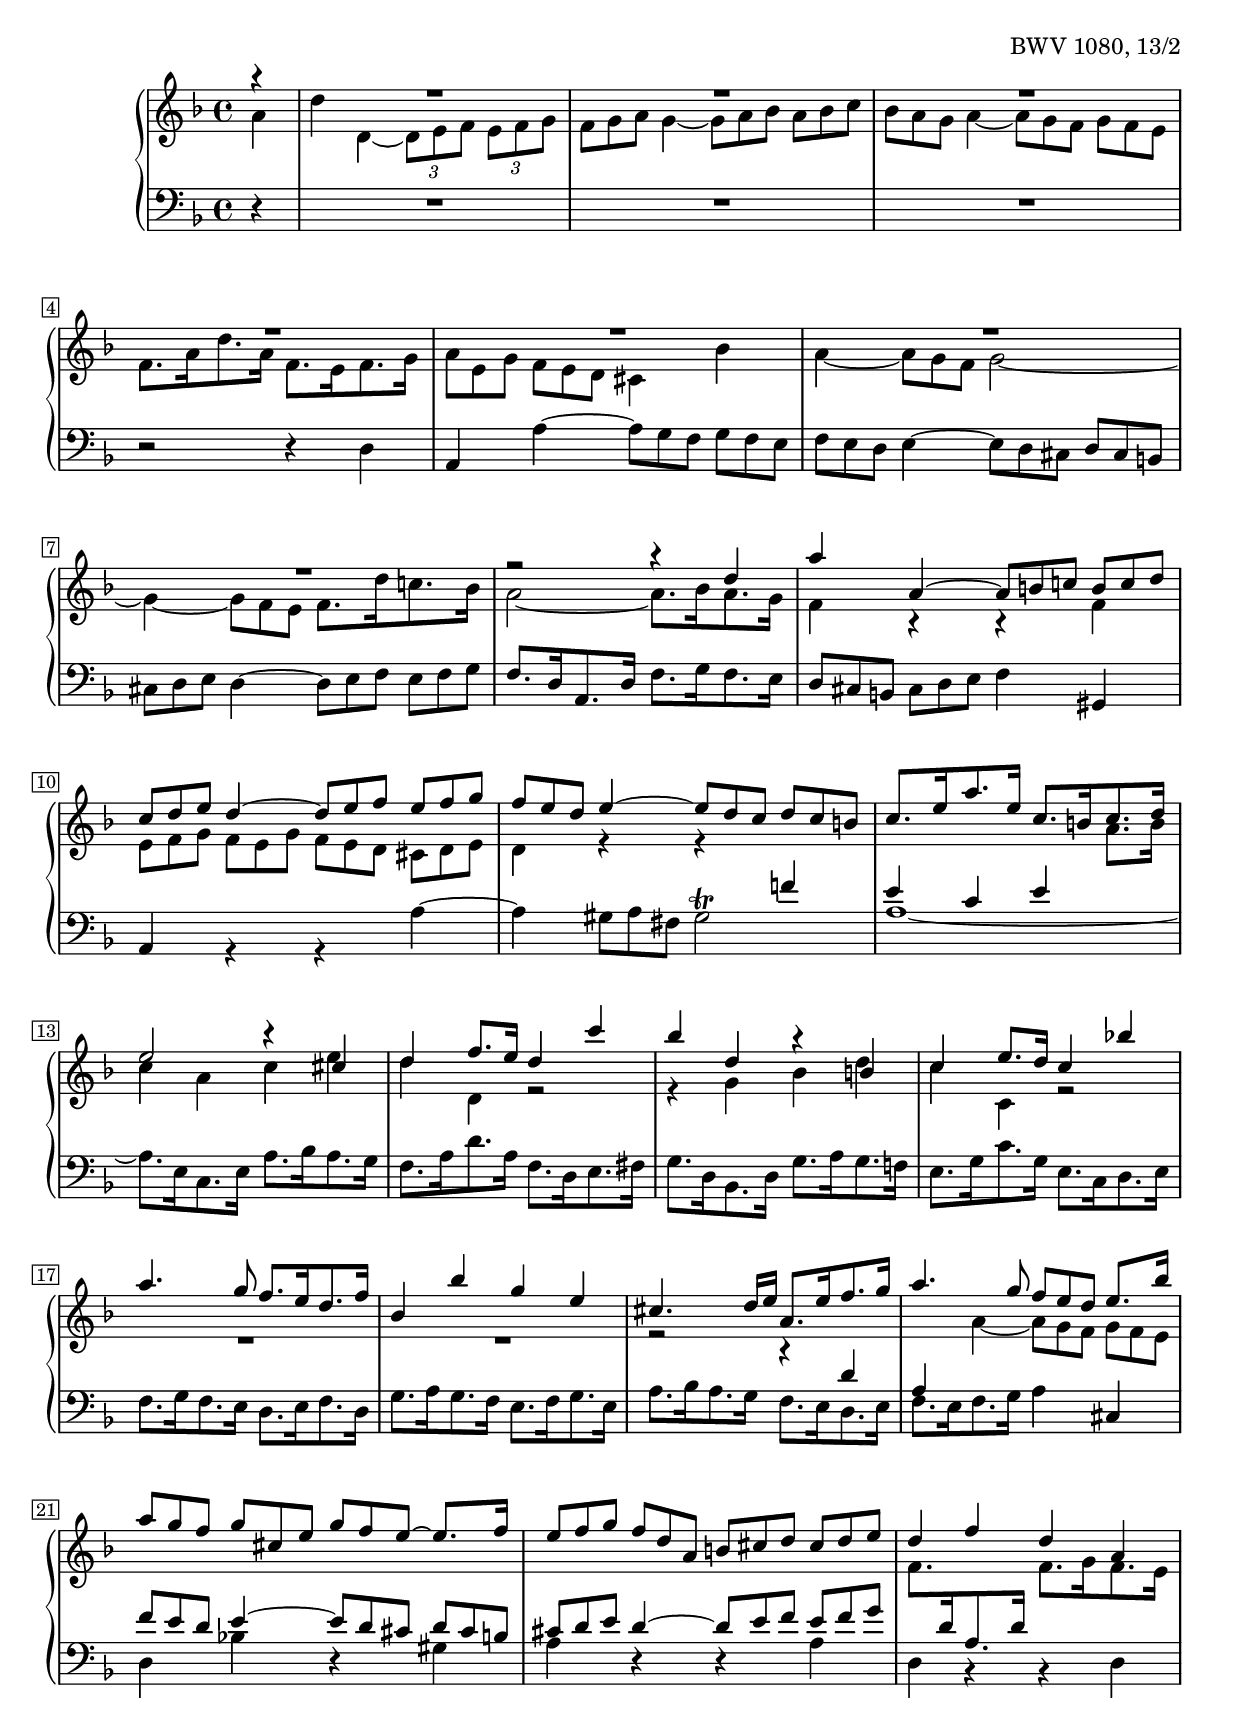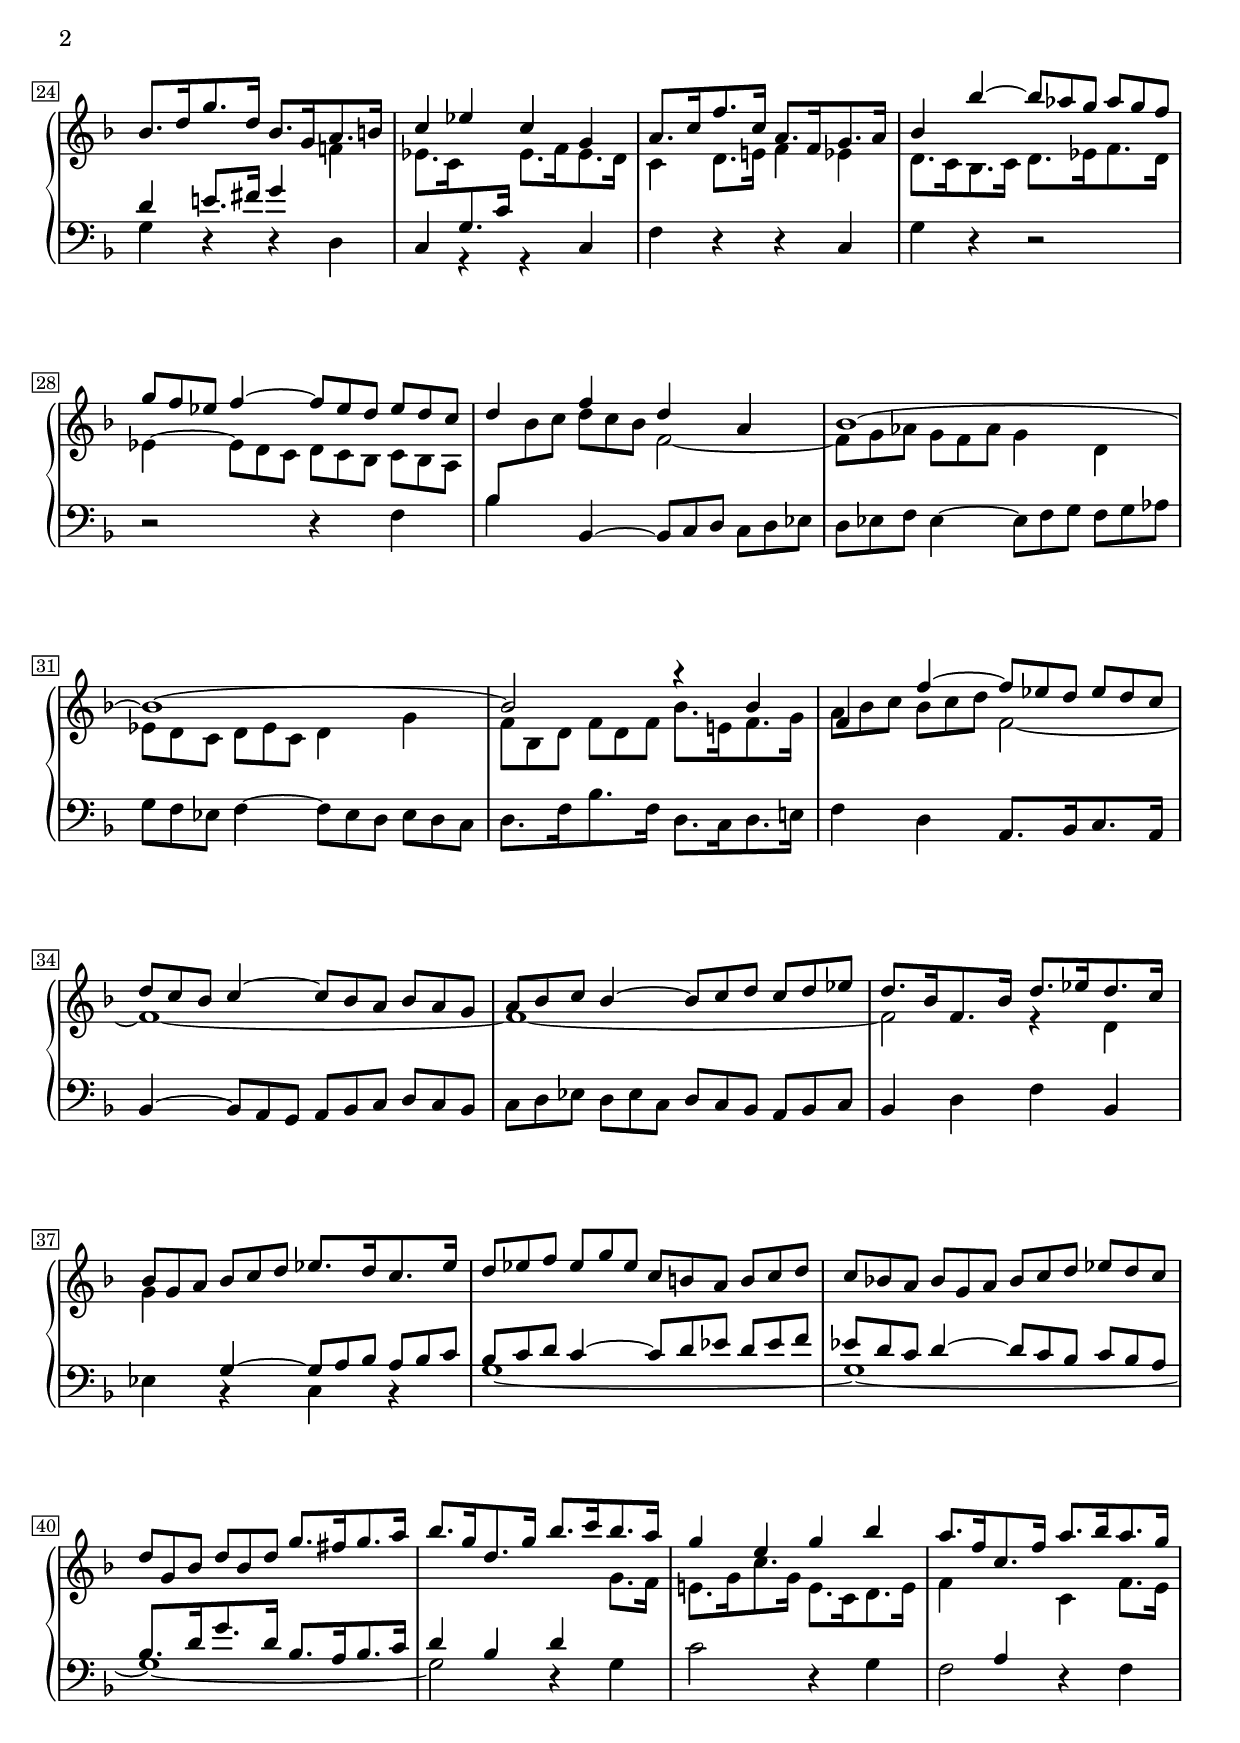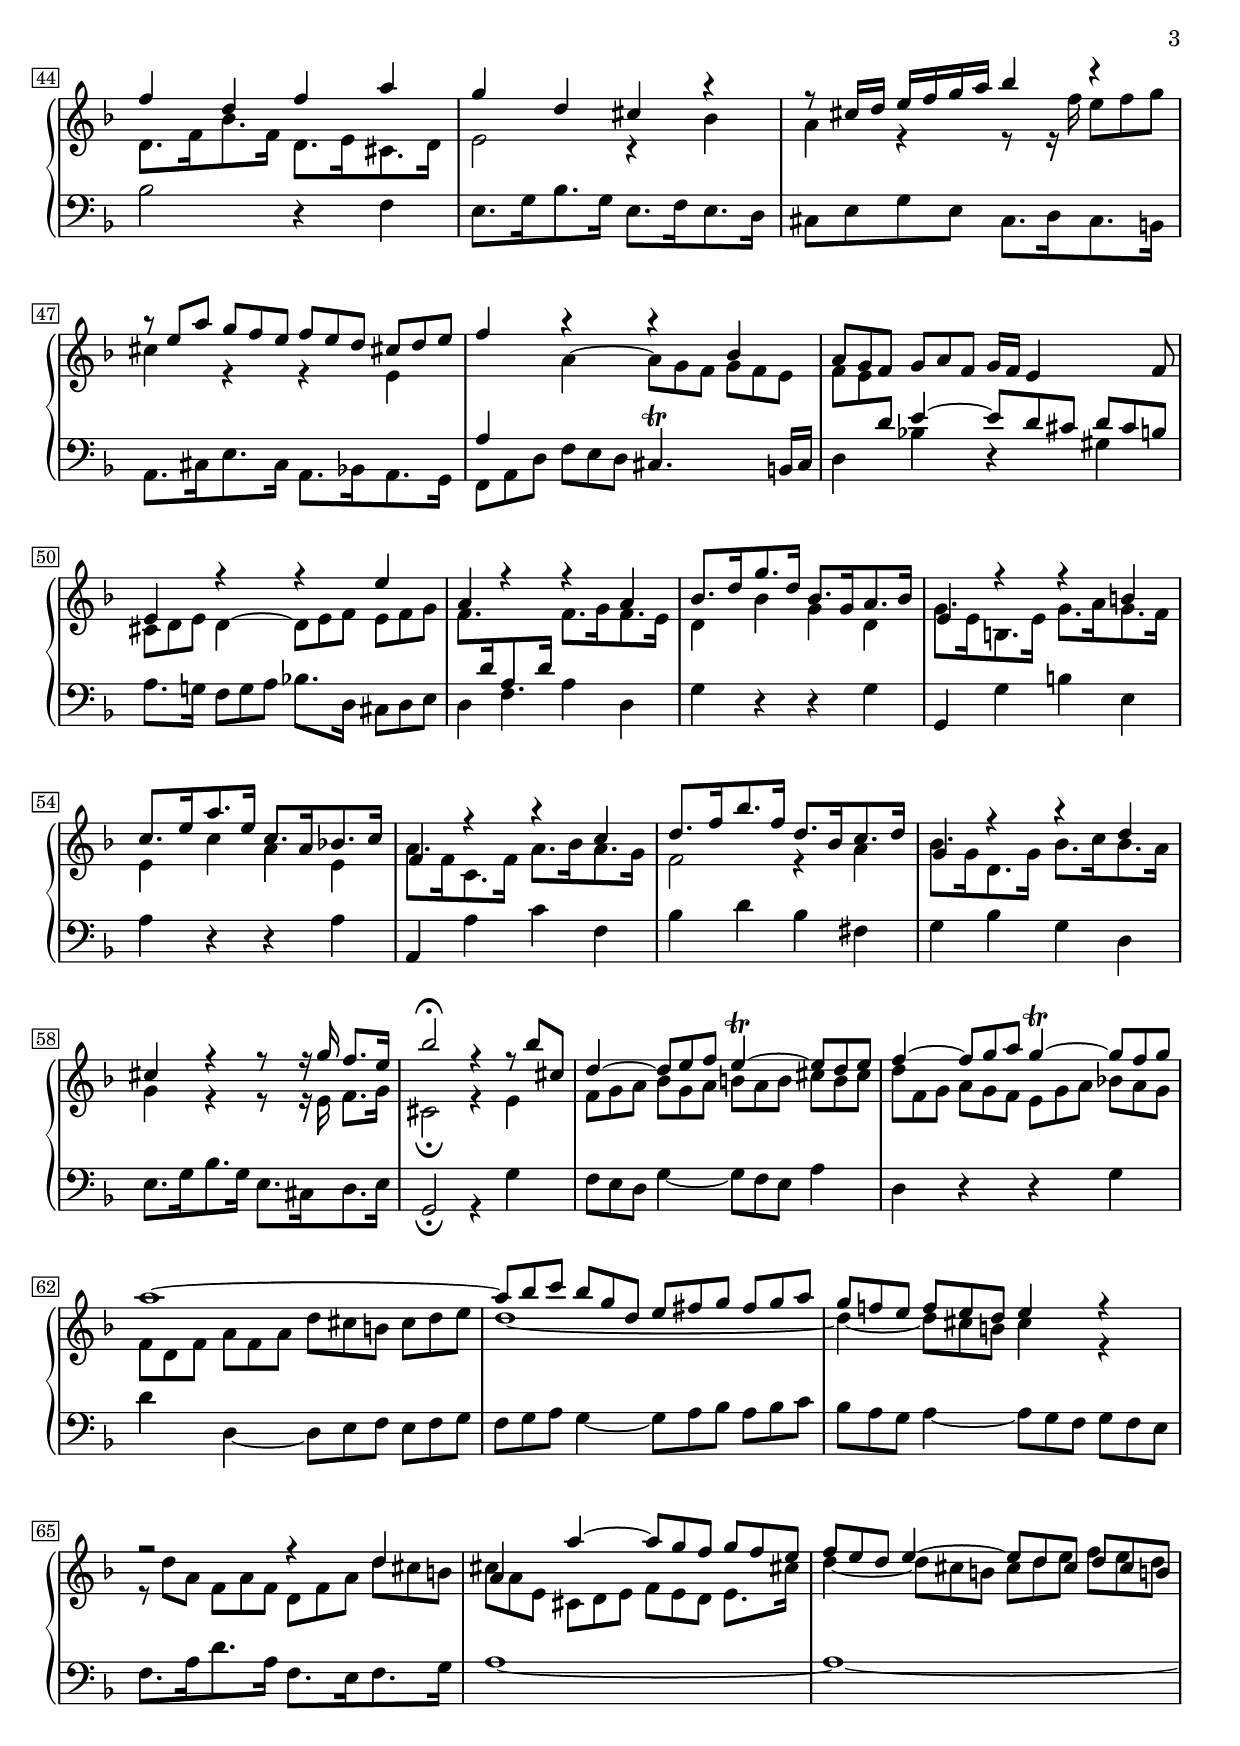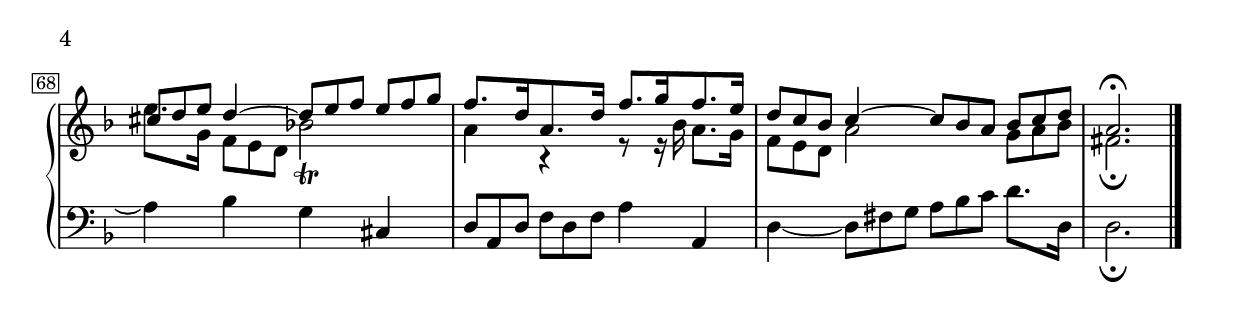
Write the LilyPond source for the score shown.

Global = {
  \key d \minor
  \time 4/4
  \include "../global.ly"
}

Sopran = \context Voice = "one" \relative c'' {
  \voiceOne
  \override TupletBracket.bracket-visibility = ##f
  \override TupletNumber.transparent = ##t
  | \partial 4 r4
  | R1*7
  | r2 r4 d
  | a' a,~ \tuplet 3/2 { a8 b c b c d
  %10
  | c d e } d4~ \tuplet 3/2 { d8 e f e f g
  | f e d} e4~ \tuplet 3/2 { e8 d c d c b}
  | c8.*8/9[ e16*4/3 a8.*8/9 e16*4/3] c8.*8/9[ b16*4/3 c8.*8/9 d16*4/3]
  | e2 r4 cis
  | d f8.*8/9 e16*4/3 d4 c'
  %15
  | bes d, r b
  | c e8.*8/9 d16*4/3 c4 bes'!
  | a4.*10/9 g8*2/3 f8.*8/9[ e16*4/3 d8.*8/9 f16*4/3]
  | bes,4 bes' g e
  | cis4.*10/9 d16*2/3 e a,8.*8/9[ e'16*4/3 f8.*8/9 g16*4/3]
  %20
  | a4.*10/9 g8*2/3 \tuplet 3/2 { f8 e d} e8.*8/9 bes'16*4/3
  | \tuplet 3/2 { a8 g f g cis, e g f e~} e8.*8/9 f16*4/3
  | \tuplet 3/2 { e8 f g f d a b cis d cis d e}
  | d4 f d a
  | bes8.*8/9[ d16*4/3 g8.*8/9 d16*4/3] bes8.*8/9[ g16*4/3 a8.*8/9 b16*4/3]
  %25
  | c4 ees c g
  | a8.*8/9[ c16*4/3 f8.*8/9 c16*4/3] a8.*8/9[ f16*4/3 g8.*8/9 a16*4/3]
  | bes4 bes'~ \tuplet 3/2 { bes8 aes g aes g f
  | g f ees} f4~ \tuplet 3/2 { f8 ees d ees d c}
  | d4 f d a
  %30
  | \shape #'((0 . 0) (0 . 0.7) (0 . 0.7) (0 . 0)) Tie
    bes1~
  | \shape #'((0 . 0) (0 . 0.7) (0 . 0.7) (0 . 0)) Tie
    bes~
  | bes2 r4 bes
  | f f'~ \tuplet 3/2 { f8 ees d ees d c
  | d c bes} c4~ \tuplet 3/2 { c8 bes a bes a g
  %35
  | a bes c} bes4~ \tuplet 3/2 { bes8 c d c d ees}
  | d8.*8/9[ bes16*4/3 f8.*8/9 bes16*4/3] d8.*8/9[ ees16*4/3 d8.*8/9 c16*4/3]
  | \tuplet 3/2 { bes8 g a bes c d} ees8.*8/9[ d16*4/3 c8.*8/9 ees16*4/3]
  | \tuplet 3/2 { d8 ees f ees g ees c b a b c d
  | c bes! a bes g a bes c d ees d c
  %40
  | d g, bes d bes d} g8.*8/9[ fis16*4/3 g8.*8/9 a16*4/3]
  | bes8.*8/9[ g16*4/3 d8.*8/9 g16*4/3] bes8.*8/9[ c16*4/3 bes8.*8/9 a16*4/3]
  | g4 e g bes
  | a8.*8/9[ f16*4/3 c8.*8/9 f16*4/3] a8.*8/9[ bes16*4/3 a8.*8/9 g16*4/3]
  | f4 d f a
  %45
  | g d cis r
  | r8 cis16 d e f g a bes4 r
  | \tuplet 3/2 { r8 e, a g f e f e d cis! d e}
  | f4 r r bes,
  | \tuplet 3/2 { a8 g f g a f} g16*2/3 f e4*4/3 f8*2/3
  %50
  | e4 r r e'
  | a, r r a
  | bes8.*8/9[ d16*4/3 g8.*8/9 d16*4/3] bes8.*8/9[ g16*4/3 a8.*8/9 bes16*4/3]
  | e,4 r r b'
  | c8.*8/9[ e16*4/3 a8.*8/9 e16*4/3] c8.*8/9[ a16*4/3 bes!8.*8/9 c16*4/3]
  %55
  | f,4 r r c'
  | d8.*8/9[ f16*4/3 bes8.*8/9 f16*4/3] d8.*8/9[ bes16*4/3 c8.*8/9 d16*4/3]
  | g,4 r r d'
  | cis r r8*4/3 r16*2/3 g' f8.*8/9 e16*4/3
  | bes'2\fermata r4 \tuplet 3/2 { r8 bes cis,}
  %60
  | d4~ \tuplet 3/2 { d8 e f} e4\trill~ \tuplet 3/2 { e8 d e}
  | f4~ \tuplet 3/2 { f8 g a} g4\trill~ \tuplet 3/2 { g8 f g}
  | a1~
  | \tuplet 3/2 { a8 bes c bes g d e fis g fis g a
  | g f! e f e d} e4 r
  %65
  | r2 r4 d
  | a a'~ \tuplet 3/2 { a8 g f g f e
  | f e d} e4~ \tuplet 3/2 { e8 d cis d cis b!
  | cis d e} d4~ \tuplet 3/2 { d8 e f e f g}
  | f8.*8/9[ d16*4/3 a8.*8/9 d16*4/3] f8.*8/9[ g16*4/3 f8.*8/9 e16*4/3]
  %70
  | \tuplet 3/2 { d8 c bes} c4~ \tuplet 3/2 { c8 bes a bes c d}
  | a2.\fermata
  \bar "|."
}

Alto = \context Voice = "two" \relative c' {
  \voiceTwo
  \override TupletBracket.bracket-visibility = ##f
  \partial 4 a'4
  %1
  | d d,~ \tuplet 3/2 { d8 e f } \tuplet 3/2 { e f g }
  | \override TupletNumber.transparent = ##t
    \tuplet 3/2 { f g a } g4~ \tuplet 3/2 { g8 a bes a bes c
  | bes a g} a4~ \tuplet 3/2 { a8 g f g f e}
  | f8.*8/9[ a16*4/3 d8.*8/9 a16*4/3] f8.*8/9[ e16*4/3 f8.*8/9 g16*4/3]
  %5
  | \tuplet 3/2 { a8 e g f e d} cis4 bes'
  | a~ \tuplet 3/2 { a8 g f} g2~
  | g4~ \tuplet 3/2 { g8 f e} f8.*8/9[ d'16*4/3 c8.*8/9 bes16*4/3]
  | a2~ a8.*8/9[ bes16*4/3 a8.*8/9 g16*4/3]
  | f4 r r f
  %10
  | \tuplet 3/2 { e8 f g f e g f e d cis d e}
  | d4 r r
    \change Staff = "lower"
    \stemUp
    f
  | e c e
    \change Staff = "upper"
    \stemDown
    a8.*8/9 b16*4/3
  | c4 a c e
  | d d, r2
  %15
  | r4 g bes d
  | c c, r2
  %--
  | R1*2
  | r2 r4
    \change Staff = "lower"
    \stemUp
    d
  %20
  | a
    \change Staff = "upper"
    \stemDown
    a'~ \tuplet 3/2 { a8 g f } \tuplet 3/2 { g f e }
    \change Staff = "lower"
    \stemUp\tieUp
  | \tuplet 3/2 { f e d } e4~ \tuplet 3/2 { e8 d cis d cis b
  | cis d e} d4~ \tuplet 3/2 { d8 e f e f g}
  | \change Staff = "upper"
    \stemDown
    f8.*8/9[
    \change Staff = "lower"
    \stemUp
    d16*4/3 a8.*8/9 d16*4/3]
    \change Staff = "upper"
    \stemDown
    f8.*8/9[ g16*4/3 f8.*8/9 e16*4/3]
  | \change Staff = "lower"
    \stemUp
    d4 e!8.*8/9 fis16*4/3 g4
    \change Staff = "upper"
    \stemDown
    f
  %25
  | ees8.*8/9[ c16*4/3
    \change Staff = "lower"
    \stemUp
    g8.*8/9 c16*4/3]
    \change Staff = "upper"
    \stemDown
    ees8.*8/9[ f16*4/3
    ees8.*8/9 d16*4/3]
  | c4 d8.*8/9 e!16*4/3 f4 ees
  | d8.*8/9[ c16*4/3 bes8.*8/9 c16*4/3] d8.*8/9[ ees16*4/3 f8.*8/9 d16*4/3]
  | ees4~ \tuplet 3/2 { ees8 d c d c bes c bes a
  | \change Staff = "lower"
    \stemUp
    bes
    \change Staff = "upper"
    \stemDown
    bes' c d c bes} f2_~
  %30
  | \tuplet 3/2 { f8 g aes } \tuplet 3/2 { g f aes } g4 d
  | \tuplet 3/2 { ees8 d c } \tuplet 3/2 { d ees c } d4 g
  | \tuplet 3/2 { f8 bes, d } \tuplet 3/2 { f d f } bes8.*8/9[ e,!16*4/3 f8.*8/9 g16*4/3]
  | \tuplet 3/2 { a8 bes c } \tuplet 3/2 { bes c d }
    \tieDown f,2~
  | f1~
  %35
  | f~
  | f2 r4 d
  | g
    \change Staff = "lower"
    \stemUp\tieUp
    g,~ \tuplet 3/2 { g8 a bes a bes c
  | bes c d} c4~ \tuplet 3/2 { c8 d ees d ees f
  | ees d c} d4~ \tuplet 3/2 { d8 c bes c bes a}
  %40
  | bes8.*8/9[ d16*4/3 g8.*8/9 d16*4/3] bes8.*8/9[ a16*4/3 bes8.*8/9 c16*4/3]
  | d4 bes d
    \change Staff = "upper"
    \stemDown
    g8.*8/9 f16*4/3
  | e!8.*8/9[ g16*4/3 c8.*8/9 g16*4/3] e8.*8/9[ c16*4/3 d8.*8/9 e16*4/3]
  | f4
    \change Staff = "lower"
    \stemUp
    a,
    \change Staff = "upper"
    \stemDown
    c f8.*8/9 e16*4/3
  | d8.*8/9[ f16*4/3 bes8.*8/9 f16*4/3] d8.*8/9[ e16*4/3 cis8.*8/9 d16*4/3]
  %45
  | e2 r4 bes'
  | a r r8*4/3 r16*2/3 f' \tuplet 3/2 { e8 f g}
  | cis,4 r r e,
  | \change Staff = "lower"
    \stemUp
    a,
    \change Staff = "upper"
    \stemDown
    a'~ \tuplet 3/2 { a8 g f } \tuplet 3/2 { g f e }
  | \tuplet 3/2 { f e
    \change Staff = "lower"
    \stemUp\tieUp
    d } e4~ \tuplet 3/2 { e8 d cis } \tuplet 3/2 { d cis b }
  %50
  | \change Staff = "upper"
    \stemDown
    \tuplet 3/2 { cis d e } d4~ \tuplet 3/2 { d8 e f } \tuplet 3/2 { e f g }
  | f8.*8/9[
    \change Staff = "lower"
    \stemUp\tieUp
    d16*4/3 a8.*8/9 d16*4/3]
    \change Staff = "upper"
    \stemDown
    f8.*8/9[ g16*4/3 f8.*8/9 e16*4/3]
  | d4 bes' g d
  | g8.*8/9[ e16*4/3 b8.*8/9 e16*4/3] g8.*8/9[ a16*4/3 g8.*8/9 f16*4/3]
  | e4 c' a e
  %55
  | a8.*8/9[ f16*4/3 c8.*8/9 f16*4/3] a8.*8/9[ bes16*4/3 a8.*8/9 g16*4/3]
  | f2 r4 a
  | bes8.*8/9[ g16*4/3 d8.*8/9 g16*4/3] bes8.*8/9[ c16*4/3 bes8.*8/9 a16*4/3]
  | g4 r r8*4/3 r16*2/3 e f8.*8/9 g16*4/3
  | cis,2\fermata r4 e
  %60
  | \tuplet 3/2 { f8 g a bes g a b a b cis b cis
  | d f, g a g f e g a bes a g
  | f d f a f a d cis b cis d e}
  | d1_~
  | d4_~ \tuplet 3/2 { d8 cis b} cis4 r
  %65
  | \tuplet 3/2 { r8d a f a f d f a d cis b
  | cis a e cis d e f e d} e8.*8/9 cis'!16*4/3
  | d4_~ \tuplet 3/2 { d8 cis b cis d e f e d}
  | e8.*8/9 g,16*4/3 \tuplet 3/2 { f8 e d} bes'2\trill
  | a4 r r8*4/3 r16*2/3 bes a8.*8/9 g16*4/3
  %70
  | \tuplet 3/2 { f8 e d} a'2 \tuplet 3/2 { g8 a bes}
  | fis2.\fermata
  \bar "|."
}

Bass = \context Voice = "four" \relative c {
  \voiceFour\tieUp
  \override TupletBracket.bracket-visibility = ##f
  \override TupletNumber.transparent = ##t
  \partial 4 d4\rest
  | \override MultiMeasureRest.staff-position = #0
    R1*3
  | d2\rest d4\rest d
  %5
  | \stemUp a \stemNeutral a'~ \tuplet 3/2 { a8 g f g f e
  | f e d} e4~ \tuplet 3/2 { e8 d cis d cis b
  | cis d e} d4~ \tuplet 3/2 { d8 e f e f g}
  | f8.*8/9[ d16*4/3 a8.*8/9 d16*4/3] f8.*8/9[ g16*4/3 f8.*8/9 e16*4/3]
  | \tuplet 3/2 { d8 cis b cis d e} f4 gis,
  %10
  | a r r a'~
  | a \tuplet 3/2 { gis8 a fis} gis2^\trill
  | a1_~
  | a8.*8/9[ e16*4/3 c8.*8/9 e16*4/3] a8.*8/9[ bes16*4/3 a8.*8/9 g16*4/3]
  | f8.*8/9[ a16*4/3 d8.*8/9 a16*4/3] f8.*8/9[ d16*4/3 e8.*8/9 fis16*4/3]
  %15
  | g8.*8/9[ d16*4/3 bes8.*8/9 d16*4/3] g8.*8/9[ a16*4/3 g8.*8/9 f16*4/3]
  | e8.*8/9[ g16*4/3 c8.*8/9 g16*4/3] e8.*8/9[ c16*4/3 d8.*8/9 e16*4/3]
  | f8.*8/9[ g16*4/3 f8.*8/9 e16*4/3] d8.*8/9[ e16*4/3 f8.*8/9 d16*4/3]
  | g8.*8/9[ a16*4/3 g8.*8/9 f16*4/3] e8.*8/9[ f16*4/3 g8.*8/9 e16*4/3]
  | a8.*8/9[ bes16*4/3 a8.*8/9 g16*4/3] f8.*8/9[ e16*4/3 d8.*8/9 e16*4/3]
  %20
  | f8.*8/9[ e16*4/3 f8.*8/9 g16*4/3] a4 cis,
  | d bes'! d,\rest gis
  | a d,\rest d\rest a'
  | d, b\rest b\rest d
  | g d\rest d\rest d
  %25
  | c r r c
  | f d\rest d\rest c
  | g' d\rest d2\rest
  | d\rest d4\rest f
  | bes bes,~ \tuplet 3/2 { bes8 c d c d ees
  %30
  | d ees f} ees4~ \tuplet 3/2 { ees8 f g } \tuplet 3/2 { f g aes }
  | \tuplet 3/2 { g f ees} f4~ \tuplet 3/2 { f8 ees d } \tuplet 3/2 { ees d c}
  | d8.*8/9[ f16*4/3 bes8.*8/9 f16*4/3] d8.*8/9[ c16*4/3 d8.*8/9 e!16*4/3]
  | f4 d a8.*8/9[ bes16*4/3 c8.*8/9 a16*4/3]
  | bes4~ \tuplet 3/2 { bes8 a g } \tuplet 3/2 { a bes c } \tuplet 3/2 { d c bes }
  %35
  | \tuplet 3/2 { c d ees d ees c d c bes a bes c }
  | bes4 d f bes,
  | ees b\rest \stemDown c b\rest
  | \tieDown g'1~
  | g~
  %40
  | g~
  | g2 d4\rest g
  | c2 d,4\rest g
  | f2 d4\rest f
  | bes2 d,4\rest f
  %45
  | e8.*8/9[ g16*4/3 bes8.*8/9 g16*4/3] e8.*8/9[ f16*4/3 e8.*8/9 d16*4/3]
  | cis8[ e g e] cis8.*8/9[ d16*4/3 cis8.*8/9 b16*4/3]
  | a8.*8/9[ cis16*4/3 e8.*8/9 cis16*4/3] a8.*8/9[ bes16*4/3 a8.*8/9 g16*4/3]
  | \stemDown \tuplet 3/2 { f8 a d } \stemNeutral \tuplet 3/2 { f e d } cis4.*10/9^\trill b16*2/3 cis
  | d4 bes'! d,\rest gis
  %50
  | a8.*8/9 g!16*4/3 \tuplet 3/2 { f8 g a} bes8.*8/9 d,16*4/3 \tuplet 3/2 { cis8 d e}
  | d4 f a d,
  | g d\rest d\rest g
  | g, g' b e,
  | a d,\rest d\rest a'
  %55
  | a, a' c f,
  | bes d bes fis
  | g bes g d
  | e8.*8/9[ g16*4/3 bes8.*8/9 g16*4/3] e8.*8/9[ cis16*4/3 d8.*8/9 e16*4/3]
  | g,2\fermata r4 g'
  %60
  | \tuplet 3/2 { f8 e d} g4~ \tuplet 3/2 { g8 f e} a4
  | d, d\rest d\rest g
  | d' d,~ \tuplet 3/2 { d8 e f e f g
  | f g a} g4~ \tuplet 3/2 { g8 a bes a bes c
  | bes a g} a4~ \tuplet 3/2 { a8 g f g f e }
  %65
  | f8.*8/9[ a16*4/3 d8.*8/9 a16*4/3] f8.*8/9[ e16*4/3 f8.*8/9 g16*4/3]
  | a1~
  | a~
  | a4 bes g cis,
  | \tuplet 3/2 { d8 a d f d f} a4 a,
  %70
  | d~ \tuplet 3/2 { d8 fis g a bes c } d8.*8/9 d,16*4/3
  | d2.\fermata
  \bar "|."
}

\score {
  \new PianoStaff
  <<
    \accidentalStyle Score.piano
    \context Staff = "upper" <<
      \set Staff.midiInstrument = #"acoustic grand"
      \Global
      \clef treble
      \Sopran
      \Alto
    >>
    \context Staff = "lower" <<
      \set Staff.midiInstrument = #"acoustic grand"
      \Global
      \clef bass
      \Bass
    >>
  >>
  \header {
    %composer = "Johann Sebastian Bach"
    opus = "BWV 1080, 13/2"
    subtitle = "inversus"
    title = \markup {
      Contrapunctus [XIII]
    }
  }
  \layout { }
  \midi { \tempo 4 = 135 }
}
